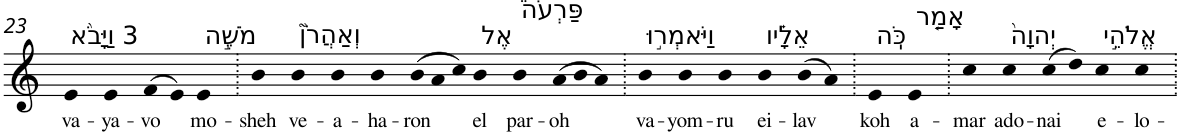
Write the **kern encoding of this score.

**kern	**text
*part1	*part1
*staff1	*staff1
*I"Piano	*
*I'Pno	*
!!LO:PB:g=z
*clefG2	*
*k[]	*
=23	=23
!LO:TX:a:t=3 וַיָּבֹ֨א	!
!	!LO:LY:b
4e	va-
!	!LO:LY:b
4e	-ya-
!	!LO:LY:b
(>8f	-vo
8e)	.
!LO:TX:a:t=מֹשֶׁ֣ה	!
!	!LO:LY:b
4e	mo-
=24.	=24.
!	!LO:LY:b
4b	-sheh
!LO:TX:a:t=וְאַהֲרֹן֮	!
!	!LO:LY:b
4b	ve-
!	!LO:LY:b
4b	-a-
!	!LO:LY:b
4b	-ha-
!	!LO:LY:b
(>12b	-ron
12a	.
12cc)	.
!LO:TX:a:t=אֶל	!
!	!LO:LY:b
4b	el
!LO:TX:a:t=פַּרְעֹה֒	!
!	!LO:LY:b
4b	par-
!	!LO:LY:b
(>12a	-oh
12b	.
12a)	.
=25.	=25.
!LO:TX:a:t=וַיֹּאמְר֣וּ	!
!	!LO:LY:b
4b	va-
!	!LO:LY:b
4b	-yom-
!	!LO:LY:b
4b	-ru
!LO:TX:a:t=אֵלָ֗יו	!
!	!LO:LY:b
4b	ei-
!	!LO:LY:b
(>8b	-lav
8a)	.
=26.	=26.
!LO:TX:a:t=כֹּֽה	!
!	!LO:LY:b
4e	koh
!LO:TX:a:t=אָמַ֤ר	!
!	!LO:LY:b
4e	a-
=27.	=27.
!	!LO:LY:b
4cc	-mar
!LO:TX:a:t=יְהוָה֙	!
!	!LO:LY:b
4cc	ado-
!	!LO:LY:b
(>8cc	-nai
8dd)	.
!LO:TX:a:t=אֱלֹהֵ֣י	!
!	!LO:LY:b
4cc	e-
!	!LO:LY:b
4cc	-lo-
=.	=.
*-	*-
